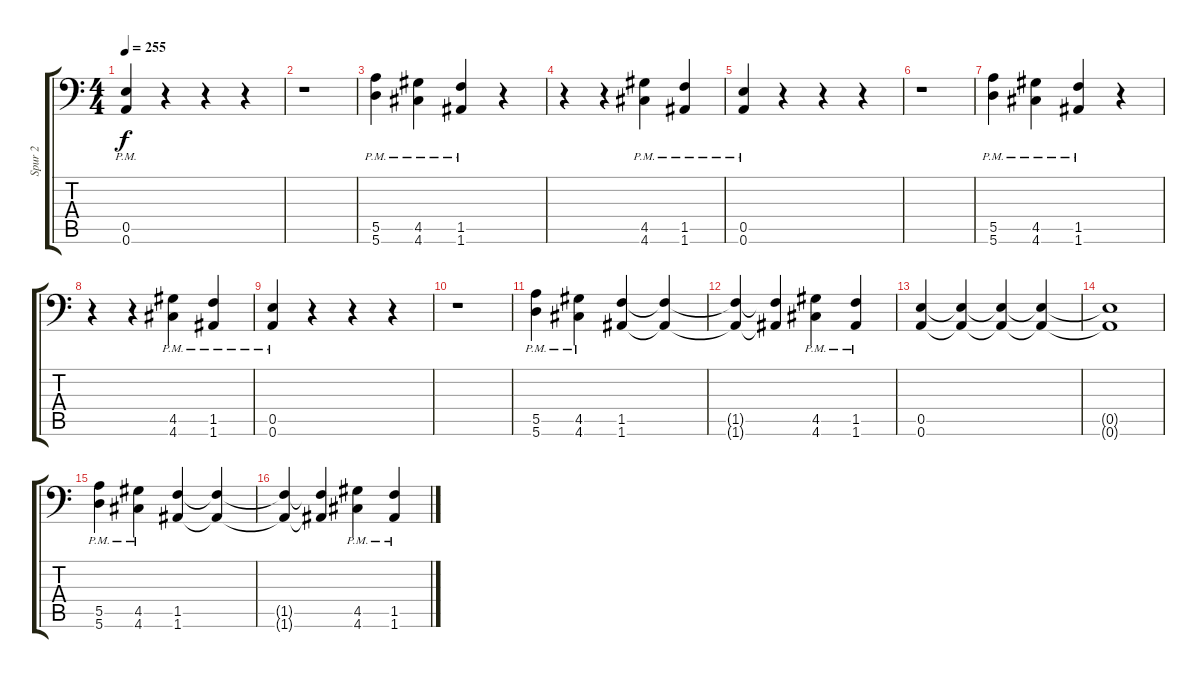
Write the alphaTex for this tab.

\track ("Spur 2" "Spur 2") {instrument distortionguitar}
\staff {score tabs}
\tuning (B3 Gb3 D3 A2 E2 A1) {hide}
\ts (4 4)
\tempo 255
\clef f4
\ks c
(0.5{pm} 0.6{pm}).4{dy f} r.4 r.4 r.4 |
r.1 |
(5.5{pm} 5.6{pm}).4 (4.5{pm} 4.6{pm}).4 (1.5{pm} 1.6{pm}).4 r.4 |
r.4 r.4 (4.5{pm} 4.6{pm}).4 (1.5{pm} 1.6{pm}).4 |
(0.5{pm} 0.6{pm}).4 r.4 r.4 r.4 |
r.1 |
(5.5{pm} 5.6{pm}).4 (4.5{pm} 4.6{pm}).4 (1.5{pm} 1.6{pm}).4 r.4 |
r.4 r.4 (4.5{pm} 4.6{pm}).4 (1.5{pm} 1.6{pm}).4 |
(0.5{pm} 0.6{pm}).4 r.4 r.4 r.4 |
r.1 |
(5.5{pm} 5.6{pm}).4 (4.5{pm} 4.6{pm}).4 (1.5 1.6).4 (1.5{t} 1.6{t}).4 |
(1.5{t} 1.6{t}).4 (1.5{t} 1.6{t}).4 (4.5{pm} 4.6{pm}).4 (1.5{pm} 1.6{pm}).4 |
(0.5 0.6).4 (0.5{t} 0.6{t}).4 (0.5{t} 0.6{t}).4 (0.5{t} 0.6{t}).4 |
(0.5{t} 0.6{t}).1 |
(5.5{pm} 5.6{pm}).4 (4.5{pm} 4.6{pm}).4 (1.5 1.6).4 (1.5{t} 1.6{t}).4 |
(1.5{t} 1.6{t}).4 (1.5{t} 1.6{t}).4 (4.5{pm} 4.6{pm}).4 (1.5{pm} 1.6{pm}).4
